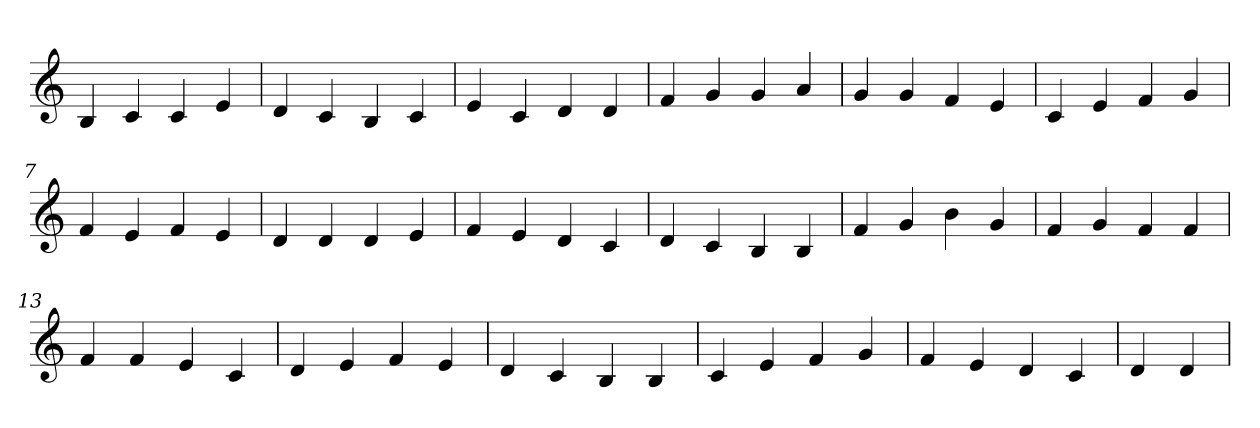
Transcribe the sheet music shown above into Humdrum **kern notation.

**kern
*part1
*staff1
*clefG2
=1
4B
4c
4c
4e
=2
4d
4c
4B
4c
=3
4e
4c
4d
4d
=4
4f
4g
4g
4a
=5
4g
4g
4f
4e
=6
4c
4e
4f
4g
=7
4f
4e
4f
4e
=8
4d
4d
4d
4e
=9
4f
4e
4d
4c
=10
4d
4c
4B
4B
=11
4f
4g
4b
4g
=12
4f
4g
4f
4f
=13
4f
4f
4e
4c
=14
4d
4e
4f
4e
=15
4d
4c
4B
4B
=16
4c
4e
4f
4g
=17
4f
4e
4d
4c
=18
4d
4d
=
*-
